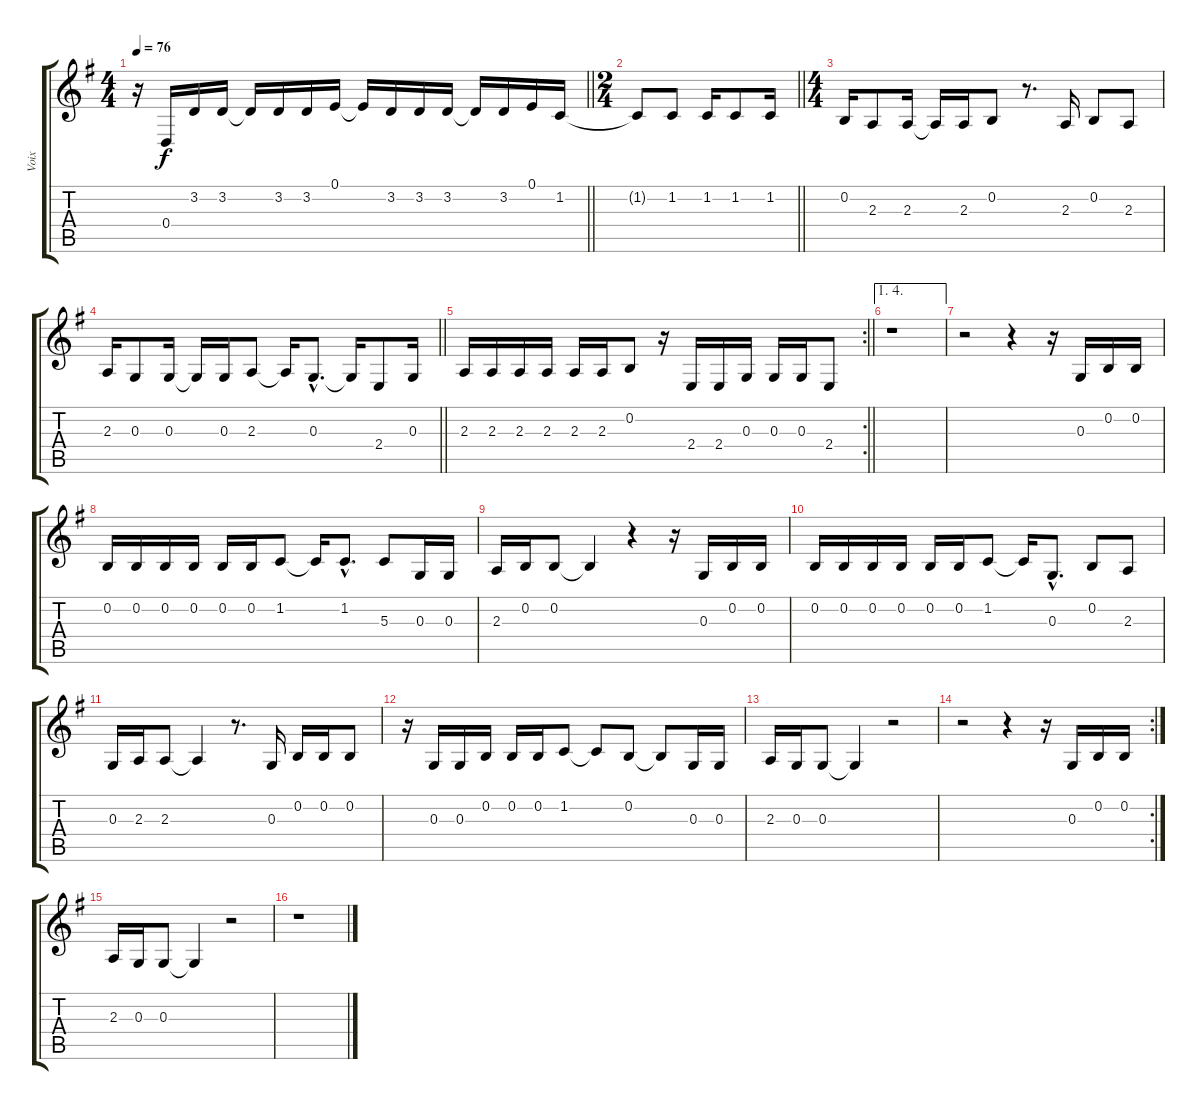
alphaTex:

\track ("Voix" "Voix") {instrument synthvoice}
\staff {score tabs}
\tuning (E4 B3 G3 D3 A2 E2) {hide}
\ts (4 4)
\tempo 76
\clef g2
\barLineRight lightlight
\ks g
r.16{dy f} 0.4.16 3.2.16 3.2.16 3.2{t}.16 3.2.16 3.2.16 0.1.16 0.1{t}.16 3.2.16 3.2.16 3.2.16 3.2{t}.16 3.2.16 0.1.16 1.2.16 |
\ts (2 4)
\barLineRight lightlight
1.2{t}.8 1.2.8 1.2.16 1.2.8 1.2.16 |
\ts (4 4)
0.2.16 2.3.8 2.3.16 2.3{t}.16 2.3.16 0.2.8 r.8{d} 2.3.16 0.2.8 2.3.8 |
\barLineRight lightlight
2.3.16 0.3.8 0.3.16 0.3{t}.16 0.3.16 2.3.8 2.3{t}.16 0.3{hac}.8{d} 0.3{t}.16 2.4.8 0.3.16 |
\rc 2
\barLineRight lightlight
2.3.16 2.3.16 2.3.16 2.3.16 2.3.16 2.3.16 0.2.8 r.16 2.4.16 2.4.16 0.3.16 0.3.16 0.3.16 2.4.8 |
\ae (1 4)
r.1 |
r.2 r.4 r.16 0.3.16 0.2.16 0.2.16 |
0.2.16 0.2.16 0.2.16 0.2.16 0.2.16 0.2.16 1.2.8 1.2{t}.16 1.2{hac}.8{d} 5.3.8 0.3.16 0.3.16 |
2.3.16 0.2.16 0.2.8 0.2{t}.4 r.4 r.16 0.3.16 0.2.16 0.2.16 |
0.2.16 0.2.16 0.2.16 0.2.16 0.2.16 0.2.16 1.2.8 1.2{t}.16 0.3{hac}.8{d} 0.2.8 2.3.8 |
0.3.16 2.3.16 2.3.8 2.3{t}.4 r.8{d} 0.3.16 0.2.16 0.2.16 0.2.8 |
r.16 0.3.16 0.3.16 0.2.16 0.2.16 0.2.16 1.2.8 1.2{t}.8 0.2.8 0.2{t}.8 0.3.16 0.3.16 |
2.3.16 0.3.16 0.3.8 0.3{t}.4 r.2 |
\rc 2
r.2 r.4 r.16 0.3.16 0.2.16 0.2.16 |
2.3.16 0.3.16 0.3.8 0.3{t}.4 r.2 |
r.1
